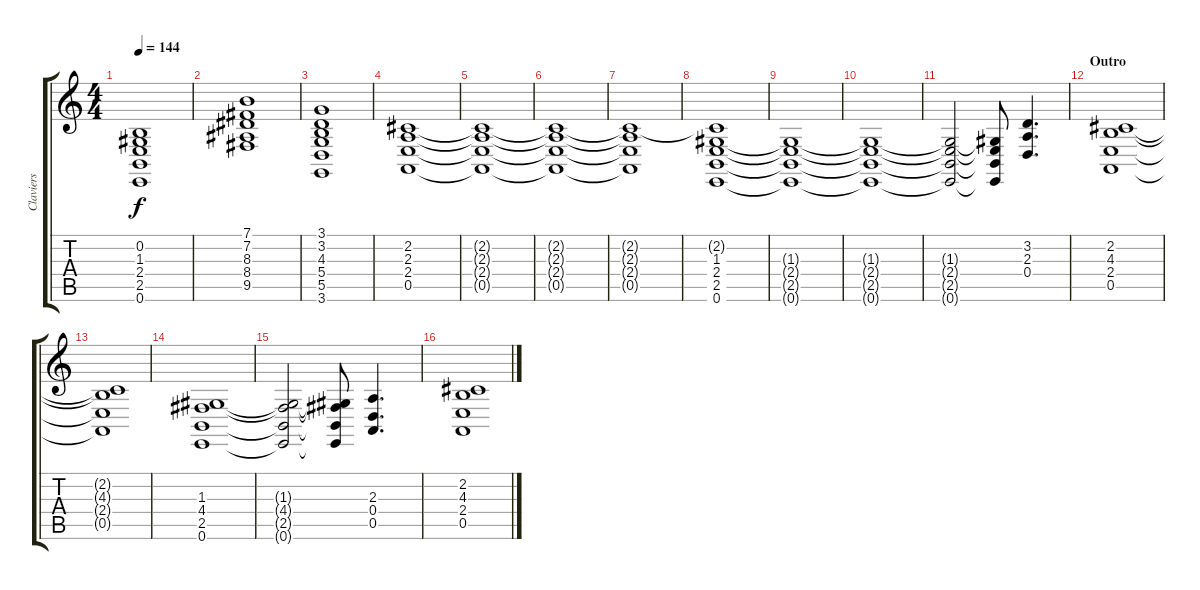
\track ("Claviers" "Claviers") {instrument synthstrings1}
\staff {score tabs}
\tuning (E4 B3 G3 D3 A2 E2) {hide}
\ts (4 4)
\tempo 144
\clef g2
\ks c
(0.2 1.3 2.4 2.5 0.6).1{dy f} |
(7.1 7.2 8.3 8.4 9.5).1 |
(3.1 3.2 4.3 5.4 5.5 3.6).1 |
(2.2 2.3 2.4 0.5).1 |
(2.2{t} 2.3{t} 2.4{t} 0.5{t}).1 |
(2.2{t} 2.3{t} 2.4{t} 0.5{t}).1 |
(2.2{t} 2.3{t} 2.4{t} 0.5{t}).1 |
(2.2{t} 1.3 2.4 2.5 0.6).1 |
(1.3{t} 2.4{t} 2.5{t} 0.6{t}).1 |
(1.3{t} 2.4{t} 2.5{t} 0.6{t}).1 |
(1.3{t} 2.4{t} 2.5{t} 0.6{t}).2 (1.3{t} 2.4{t} 2.5{t} 0.6{t}).8 (3.2 2.3 0.4).4{d} |
\section ("" "Outro")
(2.2 4.3 2.4 0.5).1 |
(2.2{t} 4.3{t} 2.4{t} 0.5{t}).1 |
(1.3 4.4 2.5 0.6).1 |
(1.3{t} 4.4{t} 2.5{t} 0.6{t}).2 (1.3{t} 4.4{t} 2.5{t} 0.6{t}).8 (2.3 0.4 0.5).4{d} |
(2.2 4.3 2.4 0.5).1
